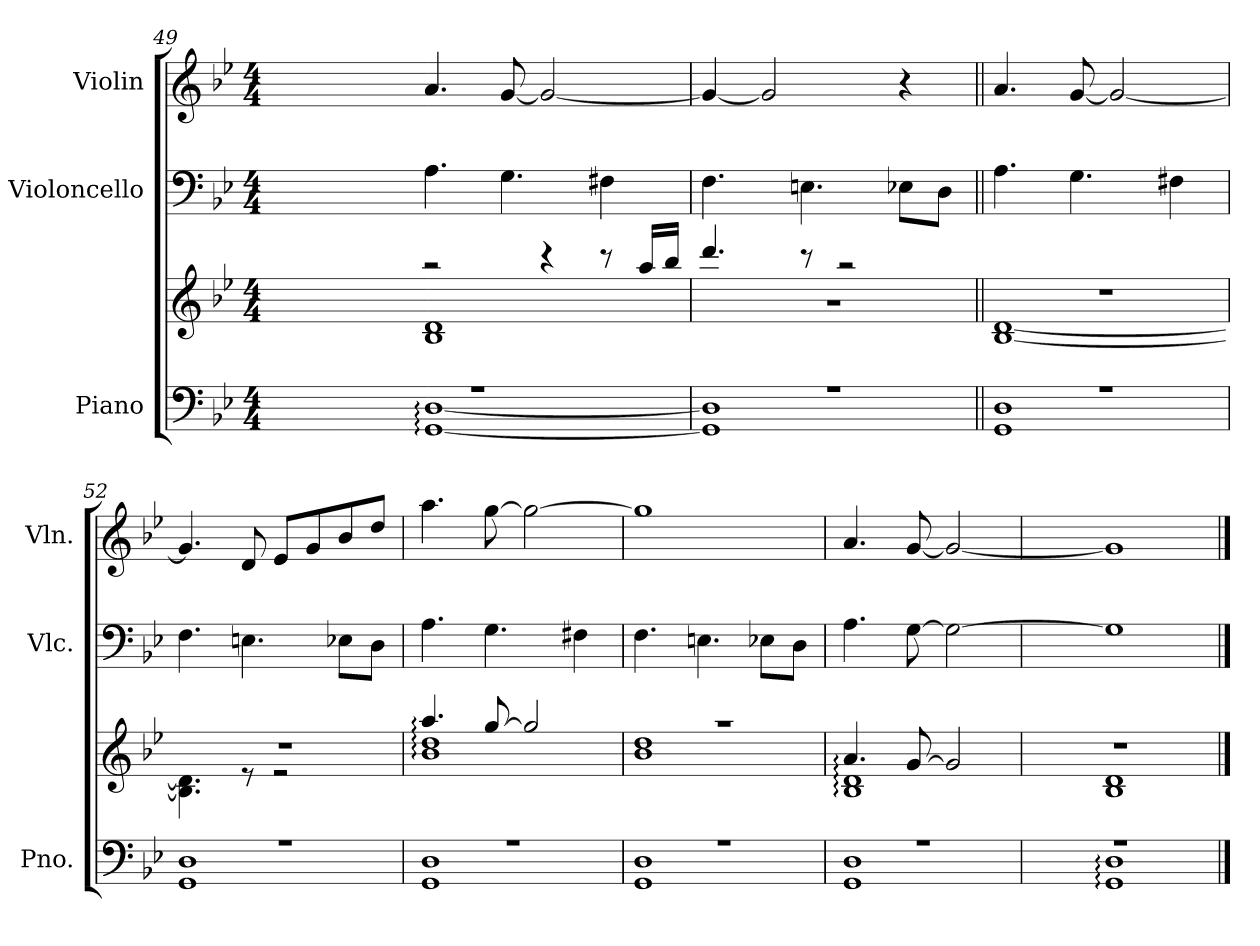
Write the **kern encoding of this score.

**kern	**kern	**kern	**kern
*part3	*part3	*part2	*part1
*staff4	*staff3	*staff2	*staff1
*I"Piano	*	*I"Violoncello	*I"Violin
*I'Pno.	*	*I'Vlc.	*I'Vln.
*clefF4	*clefG2	*clefF4	*clefG2
*k[b-e-]	*k[b-e-]	*k[b-e-]	*k[b-e-]
*B-:	*B-:	*B-:	*B-:
*M4/4	*M4/4	*M4/4	*M4/4
=49	=49	=49	=49
*^	*^	*	*
1r	[1GG: [1D:	2r	1B-: 1d:	4.A\	4.a/
.	.	.	.	4.G\	[8g/
.	.	4r	.	.	2g/_
.	.	8r	.	4F#X\	.
.	.	16aa/LL	.	.	.
.	.	16bb-/JJ	.	.	.
=50	=50	=50	=50	=50	=50
1r	1GG] 1D]	4.ddd/	1r	4.F\	4g/_
.	.	.	.	.	2g/]
.	.	8r	.	4.En\	.
.	.	2r	.	.	.
.	.	.	.	8E-X\L	4r
.	.	.	.	8D\J	.
!!LO:LB:g=z
=51||	=51||	=51||	=51||	=51||	=51||
1r	1GG 1D	1r	[1B- [1d	4.A\	4.a/
.	.	.	.	4.G\	[8g/
.	.	.	.	.	2g/_
.	.	.	.	4F#X\	.
=52	=52	=52	=52	=52	=52
1r	1GG 1D	1r	4.B-\] 4.d\]	4.F\	4.g/]
.	.	.	8r	4.En\	8d/
.	.	.	2r	.	8e-/L
.	.	.	.	.	8g/
.	.	.	.	8E-X\L	8b-/
.	.	.	.	8D\J	8dd/J
=53	=53	=53	=53	=53	=53
1r	1GG 1D	4.aa:/	1b-: 1dd:	4.A\	4.aa\
.	.	[8gg/	.	4.G\	[8gg\
.	.	2gg/]	.	.	2gg\_
.	.	.	.	4F#X\	.
=54	=54	=54	=54	=54	=54
1r	1GG 1D	1r	1b- 1dd	4.F\	1gg]
.	.	.	.	4.En\	.
.	.	.	.	8E-X\L	.
.	.	.	.	8D\J	.
=55	=55	=55	=55	=55	=55
1r	1GG 1D	4.a:/	1B-: 1d:	4.A\	4.a/
.	.	[8g/	.	[8G\	[8g/
.	.	2g/]	.	2G\_	2g/_
=56	=56	=56	=56	=56	=56
1r	1GG: 1D:	1r	1B-: 1d:	1G]	1g]
*v	*v	*	*	*	*
*	*v	*v	*	*
==	==	==	==
*-	*-	*-	*-
